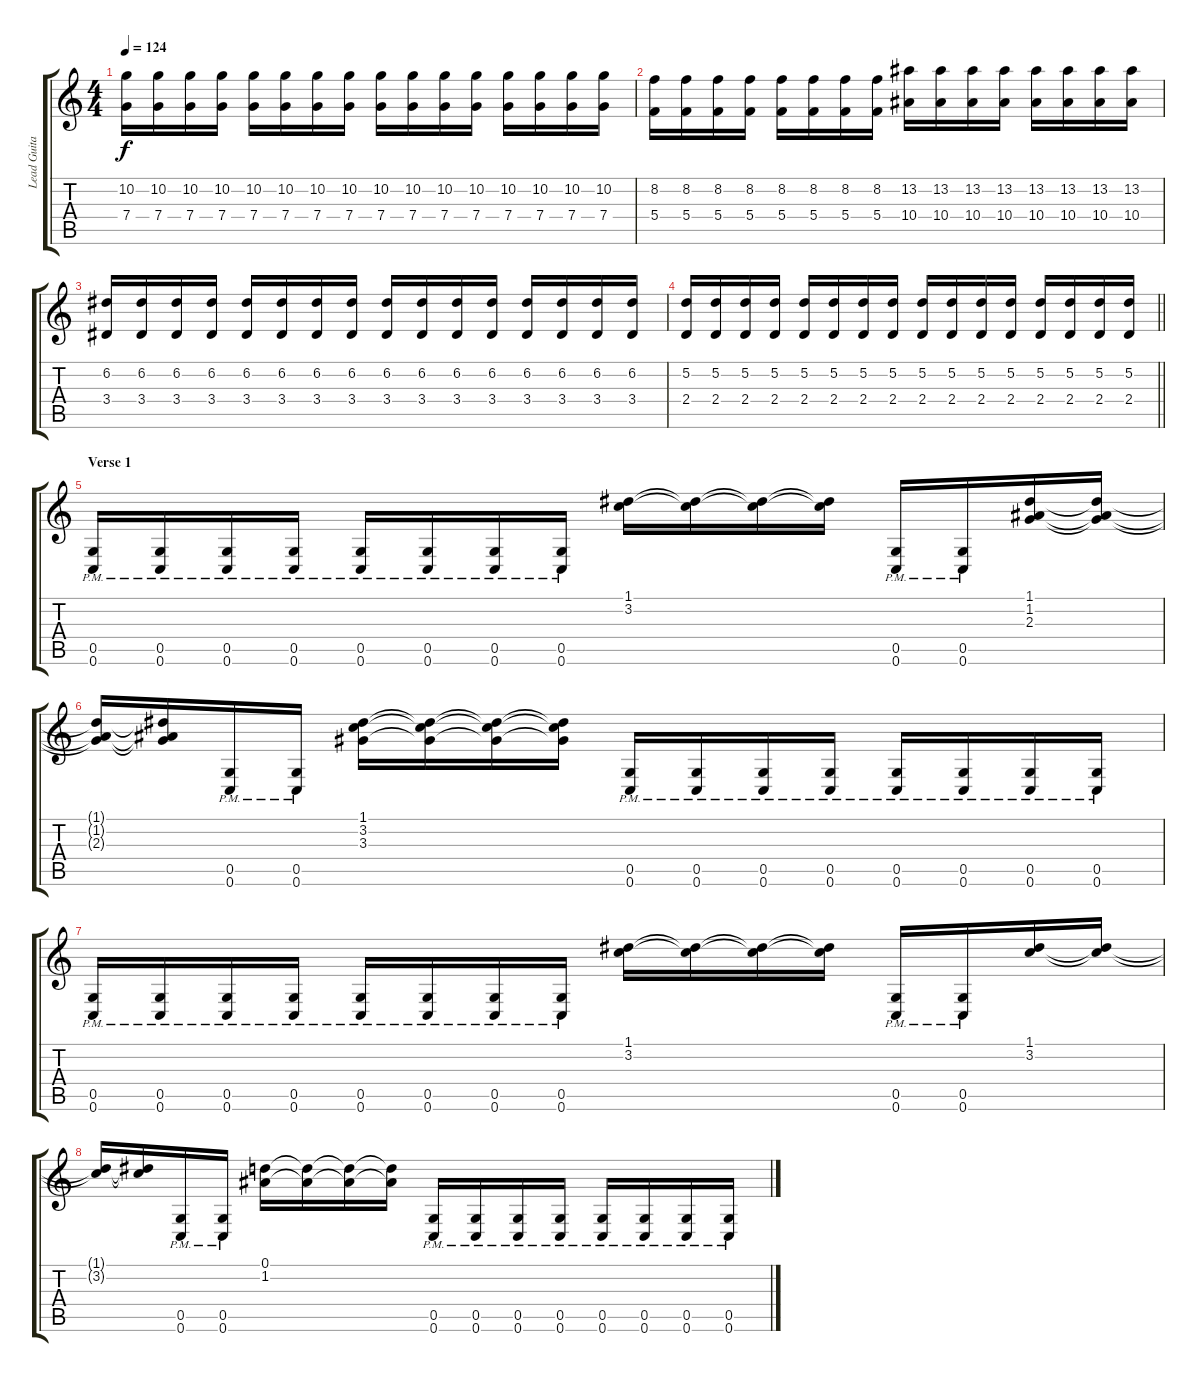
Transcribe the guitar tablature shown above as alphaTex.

\track ("Lead Guitar (Andi)" "Lead Guita") {instrument distortionguitar}
\staff {score tabs}
\tuning (D4 A3 F3 C3 G2 C2) {hide}
\ts (4 4)
\tempo 124
\clef g2
\ks c
(10.2 7.4).16{dy f} (10.2 7.4).16 (10.2 7.4).16 (10.2 7.4).16 (10.2 7.4).16 (10.2 7.4).16 (10.2 7.4).16 (10.2 7.4).16 (10.2 7.4).16 (10.2 7.4).16 (10.2 7.4).16 (10.2 7.4).16 (10.2 7.4).16 (10.2 7.4).16 (10.2 7.4).16 (10.2 7.4).16 |
(8.2 5.4).16 (8.2 5.4).16 (8.2 5.4).16 (8.2 5.4).16 (8.2 5.4).16 (8.2 5.4).16 (8.2 5.4).16 (8.2 5.4).16 (13.2 10.4).16 (13.2 10.4).16 (13.2 10.4).16 (13.2 10.4).16 (13.2 10.4).16 (13.2 10.4).16 (13.2 10.4).16 (13.2 10.4).16 |
(6.2 3.4).16 (6.2 3.4).16 (6.2 3.4).16 (6.2 3.4).16 (6.2 3.4).16 (6.2 3.4).16 (6.2 3.4).16 (6.2 3.4).16 (6.2 3.4).16 (6.2 3.4).16 (6.2 3.4).16 (6.2 3.4).16 (6.2 3.4).16 (6.2 3.4).16 (6.2 3.4).16 (6.2 3.4).16 |
\barLineRight lightlight
(5.2 2.4).16 (5.2 2.4).16 (5.2 2.4).16 (5.2 2.4).16 (5.2 2.4).16 (5.2 2.4).16 (5.2 2.4).16 (5.2 2.4).16 (5.2 2.4).16 (5.2 2.4).16 (5.2 2.4).16 (5.2 2.4).16 (5.2 2.4).16 (5.2 2.4).16 (5.2 2.4).16 (5.2 2.4).16 |
\section ("" "Verse 1")
(0.5{pm} 0.6{pm}).16 (0.5{pm} 0.6{pm}).16 (0.5{pm} 0.6{pm}).16 (0.5{pm} 0.6{pm}).16 (0.5{pm} 0.6{pm}).16 (0.5{pm} 0.6{pm}).16 (0.5{pm} 0.6{pm}).16 (0.5{pm} 0.6{pm}).16 (1.1 3.2).16 (1.1{t} 3.2{t}).16 (1.1{t} 3.2{t}).16 (1.1{t} 3.2{t}).16 (0.5{pm} 0.6{pm}).16 (0.5{pm} 0.6{pm}).16 (1.1 1.2 2.3).16 (1.1{t} 1.2{t} 2.3{t}).16 |
(1.1{t} 1.2{t} 2.3{t}).16 (1.1{t} 1.2{t} 2.3{t}).16 (0.5{pm} 0.6{pm}).16 (0.5{pm} 0.6{pm}).16 (1.1 3.2 3.3).16 (1.1{t} 3.2{t} 3.3{t}).16 (1.1{t} 3.2{t} 3.3{t}).16 (1.1{t} 3.2{t} 3.3{t}).16 (0.5{pm} 0.6{pm}).16 (0.5{pm} 0.6{pm}).16 (0.5{pm} 0.6{pm}).16 (0.5{pm} 0.6{pm}).16 (0.5{pm} 0.6{pm}).16 (0.5{pm} 0.6{pm}).16 (0.5{pm} 0.6{pm}).16 (0.5{pm} 0.6{pm}).16 |
(0.5{pm} 0.6{pm}).16 (0.5{pm} 0.6{pm}).16 (0.5{pm} 0.6{pm}).16 (0.5{pm} 0.6{pm}).16 (0.5{pm} 0.6{pm}).16 (0.5{pm} 0.6{pm}).16 (0.5{pm} 0.6{pm}).16 (0.5{pm} 0.6{pm}).16 (1.1 3.2).16 (1.1{t} 3.2{t}).16 (1.1{t} 3.2{t}).16 (1.1{t} 3.2{t}).16 (0.5{pm} 0.6{pm}).16 (0.5{pm} 0.6{pm}).16 (1.1 3.2).16 (1.1{t} 3.2{t}).16 |
(1.1{t} 3.2{t}).16 (1.1{t} 3.2{t}).16 (0.5{pm} 0.6{pm}).16 (0.5{pm} 0.6{pm}).16 (0.1 1.2).16 (0.1{t} 1.2{t}).16 (0.1{t} 1.2{t}).16 (0.1{t} 1.2{t}).16 (0.5{pm} 0.6{pm}).16 (0.5{pm} 0.6{pm}).16 (0.5{pm} 0.6{pm}).16 (0.5{pm} 0.6{pm}).16 (0.5{pm} 0.6{pm}).16 (0.5{pm} 0.6{pm}).16 (0.5{pm} 0.6{pm}).16 (0.5{pm} 0.6{pm}).16
